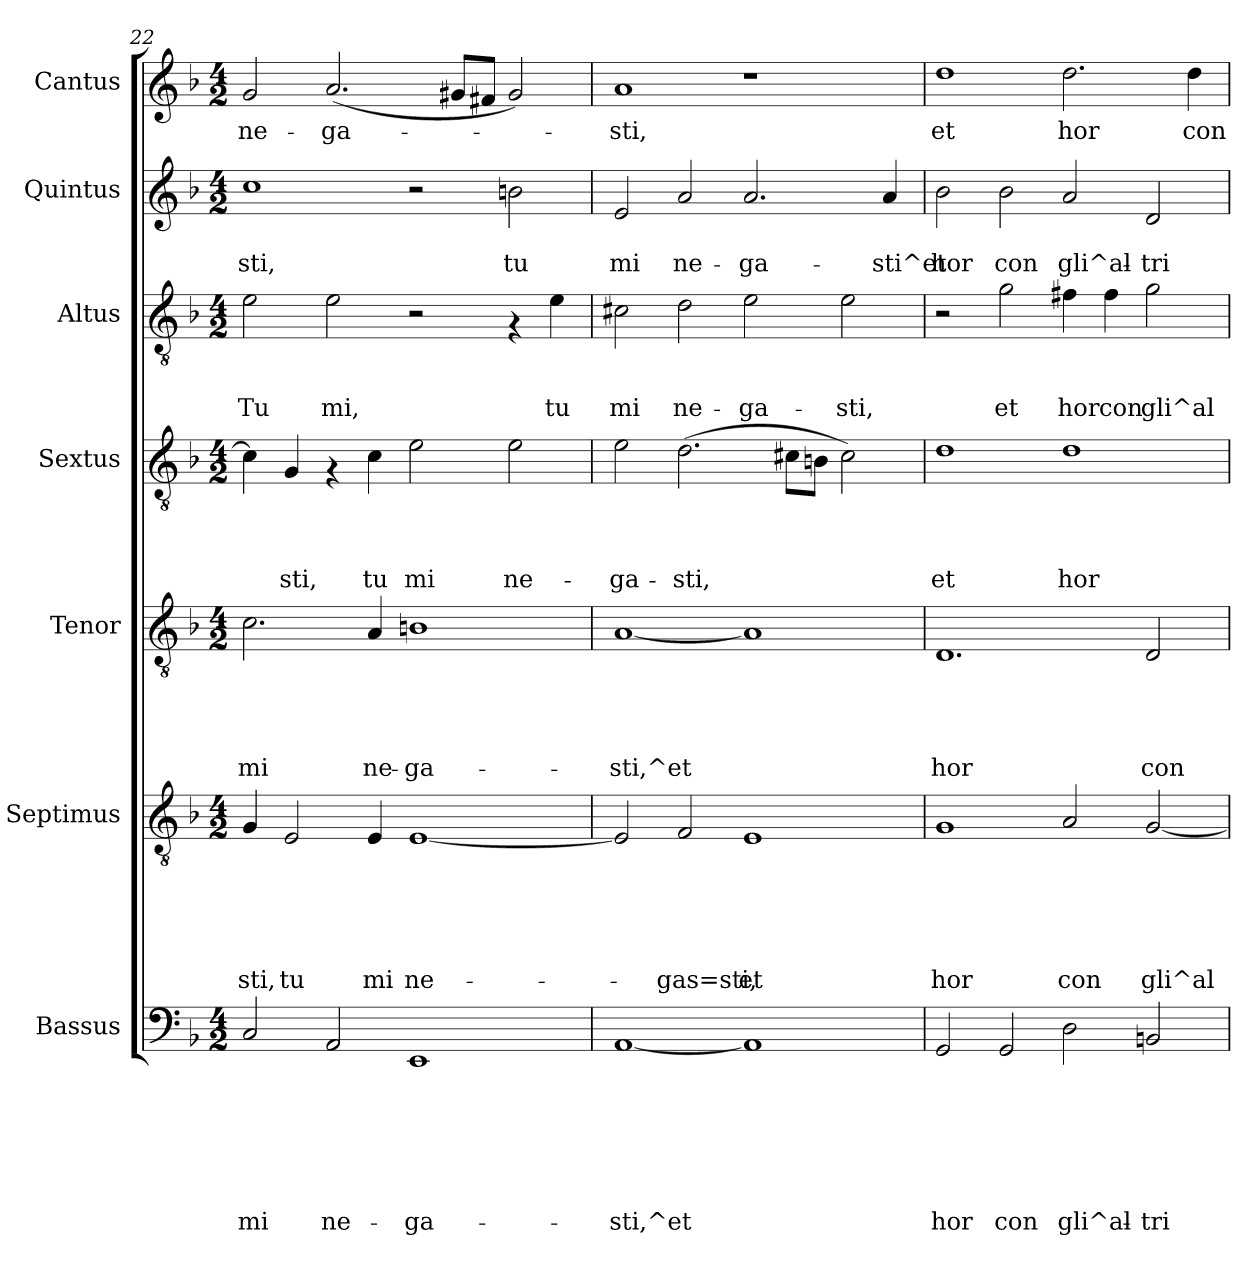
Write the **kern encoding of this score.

**kern	**text	**text	**text	**text	**text	**text	**text	**kern	**text	**text	**text	**text	**text	**text	**kern	**text	**text	**text	**text	**text	**kern	**text	**text	**text	**text	**kern	**text	**text	**text	**kern	**text	**text	**kern	**text
*part7	*part7	*part7	*part7	*part7	*part7	*part7	*part7	*part6	*part6	*part6	*part6	*part6	*part6	*part6	*part5	*part5	*part5	*part5	*part5	*part5	*part4	*part4	*part4	*part4	*part4	*part3	*part3	*part3	*part3	*part2	*part2	*part2	*part1	*part1
*staff7	*staff7	*staff7	*staff7	*staff7	*staff7	*staff7	*staff7	*staff6	*staff6	*staff6	*staff6	*staff6	*staff6	*staff6	*staff5	*staff5	*staff5	*staff5	*staff5	*staff5	*staff4	*staff4	*staff4	*staff4	*staff4	*staff3	*staff3	*staff3	*staff3	*staff2	*staff2	*staff2	*staff1	*staff1
*I"Bassus	*	*	*	*	*	*	*	*I"Septimus	*	*	*	*	*	*	*I"Tenor	*	*	*	*	*	*I"Sextus	*	*	*	*	*I"Altus	*	*	*	*I"Quintus	*	*	*I"Cantus	*
*clefF4	*	*	*	*	*	*	*	*clefGv2	*	*	*	*	*	*	*clefGv2	*	*	*	*	*	*clefGv2	*	*	*	*	*clefGv2	*	*	*	*clefG2	*	*	*clefG2	*
*k[b-]	*	*	*	*	*	*	*	*k[b-]	*	*	*	*	*	*	*k[b-]	*	*	*	*	*	*k[b-]	*	*	*	*	*k[b-]	*	*	*	*k[b-]	*	*	*k[b-]	*
*F:	*	*	*	*	*	*	*	*F:	*	*	*	*	*	*	*F:	*	*	*	*	*	*F:	*	*	*	*	*F:	*	*	*	*F:	*	*	*F:	*
*M4/2	*	*	*	*	*	*	*	*M4/2	*	*	*	*	*	*	*M4/2	*	*	*	*	*	*M4/2	*	*	*	*	*M4/2	*	*	*	*M4/2	*	*	*M4/2	*
=22	=22	=22	=22	=22	=22	=22	=22	=22	=22	=22	=22	=22	=22	=22	=22	=22	=22	=22	=22	=22	=22	=22	=22	=22	=22	=22	=22	=22	=22	=22	=22	=22	=22	=22
!	!	!	!	!	!	!	!LO:LY:b	!	!	!	!	!	!	!LO:LY:b	!	!	!	!	!	!LO:LY:b	!	!	!	!	!	!	!	!	!LO:LY:b	!	!	!LO:LY:b	!	!LO:LY:b
2C/	.	.	.	.	.	.	mi	4G/	.	.	.	.	.	-sti,	2.c\	.	.	.	.	mi	4c\]	.	.	.	.	2e\	.	.	Tu	1cc	.	-sti,	2g/	ne-
!	!	!	!	!	!	!	!	!	!	!	!	!	!	!LO:LY:b	!	!	!	!	!	!	!	!	!	!	!LO:LY:b	!	!	!	!	!	!	!	!	!
.	.	.	.	.	.	.	.	2E/	.	.	.	.	.	tu	.	.	.	.	.	.	4G/	.	.	.	-sti,	.	.	.	.	.	.	.	.	.
!	!	!	!	!	!	!	!LO:LY:b	!	!	!	!	!	!	!	!	!	!	!	!	!	!	!	!	!	!	!	!	!	!LO:LY:b	!	!	!	!	!LO:LY:b
2AA/	.	.	.	.	.	.	ne-	.	.	.	.	.	.	.	.	.	.	.	.	.	4rF	.	.	.	.	2e\	.	.	mi,	.	.	.	(<2.a/	-ga-
!	!	!	!	!	!	!	!	!	!	!	!	!	!	!LO:LY:b	!	!	!	!	!	!LO:LY:b	!	!	!	!	!LO:LY:b	!	!	!	!	!	!	!	!	!
.	.	.	.	.	.	.	.	4E/	.	.	.	.	.	mi	4A/	.	.	.	.	ne-	4c\	.	.	.	tu	.	.	.	.	.	.	.	.	.
!	!	!	!	!	!	!	!LO:LY:b	!	!	!	!	!	!	!LO:LY:b	!	!	!	!	!	!LO:LY:b	!	!	!	!	!LO:LY:b	!	!	!	!	!	!	!	!	!
1EE	.	.	.	.	.	.	-ga-	[<1E	.	.	.	.	.	ne-	1Bn	.	.	.	.	-ga-	2e\	.	.	.	mi	2r	.	.	.	2r	.	.	.	.
.	.	.	.	.	.	.	.	.	.	.	.	.	.	.	.	.	.	.	.	.	.	.	.	.	.	.	.	.	.	.	.	.	8g#X/L	.
.	.	.	.	.	.	.	.	.	.	.	.	.	.	.	.	.	.	.	.	.	.	.	.	.	.	.	.	.	.	.	.	.	8f#X/J	.
!	!	!	!	!	!	!	!	!	!	!	!	!	!	!	!	!	!	!	!	!	!	!	!	!	!LO:LY:b	!	!	!	!	!	!	!LO:LY:b	!	!
.	.	.	.	.	.	.	.	.	.	.	.	.	.	.	.	.	.	.	.	.	2e\	.	.	.	ne-	4rF	.	.	.	2bn\	.	tu	2g#/)	.
!	!	!	!	!	!	!	!	!	!	!	!	!	!	!	!	!	!	!	!	!	!	!	!	!	!	!	!	!	!LO:LY:b	!	!	!	!	!
.	.	.	.	.	.	.	.	.	.	.	.	.	.	.	.	.	.	.	.	.	.	.	.	.	.	4e\	.	.	tu	.	.	.	.	.
=23	=23	=23	=23	=23	=23	=23	=23	=23	=23	=23	=23	=23	=23	=23	=23	=23	=23	=23	=23	=23	=23	=23	=23	=23	=23	=23	=23	=23	=23	=23	=23	=23	=23	=23
!	!	!	!	!	!	!	!LO:LY:b	!	!	!	!	!	!	!	!	!	!	!	!	!LO:LY:b	!	!	!	!	!LO:LY:b	!	!	!	!LO:LY:b	!	!	!LO:LY:b	!	!LO:LY:b
[<1AA	.	.	.	.	.	.	-sti,^et	2E/]	.	.	.	.	.	.	[<1A	.	.	.	.	-sti,^et	2e\	.	.	.	-ga-	2c#X\	.	.	mi	2e/	.	mi	1a	-sti,
!	!	!	!	!	!	!	!	!	!	!	!	!	!	!LO:LY:b	!	!	!	!	!	!	!	!	!	!	!LO:LY:b	!	!	!	!LO:LY:b	!	!	!LO:LY:b	!	!
.	.	.	.	.	.	.	.	2F/	.	.	.	.	.	-gas=sti,	.	.	.	.	.	.	(>2.d\	.	.	.	-sti,	2d\	.	.	ne-	2a/	.	ne-	.	.
!	!	!	!	!	!	!	!	!	!	!	!	!	!	!LO:LY:b	!	!	!	!	!	!	!	!	!	!	!	!	!	!	!LO:LY:b	!	!	!LO:LY:b	!	!
1AA]	.	.	.	.	.	.	.	1E	.	.	.	.	.	et	1A]	.	.	.	.	.	.	.	.	.	.	2e\	.	.	-ga-	2.a/	.	-ga-	1r	.
.	.	.	.	.	.	.	.	.	.	.	.	.	.	.	.	.	.	.	.	.	8c#X\L	.	.	.	.	.	.	.	.	.	.	.	.	.
.	.	.	.	.	.	.	.	.	.	.	.	.	.	.	.	.	.	.	.	.	8Bn\J	.	.	.	.	.	.	.	.	.	.	.	.	.
!	!	!	!	!	!	!	!	!	!	!	!	!	!	!	!	!	!	!	!	!	!	!	!	!	!	!	!	!	!LO:LY:b	!	!	!	!	!
.	.	.	.	.	.	.	.	.	.	.	.	.	.	.	.	.	.	.	.	.	2c#\)	.	.	.	.	2e\	.	.	-sti,	.	.	.	.	.
!	!	!	!	!	!	!	!	!	!	!	!	!	!	!	!	!	!	!	!	!	!	!	!	!	!	!	!	!	!	!	!	!LO:LY:b	!	!
.	.	.	.	.	.	.	.	.	.	.	.	.	.	.	.	.	.	.	.	.	.	.	.	.	.	.	.	.	.	4a/	.	-sti^et	.	.
=24	=24	=24	=24	=24	=24	=24	=24	=24	=24	=24	=24	=24	=24	=24	=24	=24	=24	=24	=24	=24	=24	=24	=24	=24	=24	=24	=24	=24	=24	=24	=24	=24	=24	=24
!	!	!	!	!	!	!	!LO:LY:b	!	!	!	!	!	!	!LO:LY:b	!	!	!	!	!	!LO:LY:b	!	!	!	!	!LO:LY:b	!	!	!	!	!	!	!LO:LY:b	!	!LO:LY:b
2GG/	.	.	.	.	.	.	hor	1G	.	.	.	.	.	hor	1.D	.	.	.	.	hor	1d	.	.	.	et	2r	.	.	.	2b-\	.	hor	1dd	et
!	!	!	!	!	!	!	!LO:LY:b	!	!	!	!	!	!	!	!	!	!	!	!	!	!	!	!	!	!	!	!	!	!LO:LY:b	!	!	!LO:LY:b	!	!
2GG/	.	.	.	.	.	.	con	.	.	.	.	.	.	.	.	.	.	.	.	.	.	.	.	.	.	2g\	.	.	et	2b-\	.	con	.	.
!	!	!	!	!	!	!	!LO:LY:b	!	!	!	!	!	!	!LO:LY:b	!	!	!	!	!	!	!	!	!	!	!LO:LY:b	!	!	!	!LO:LY:b	!	!	!LO:LY:b	!	!LO:LY:b
2D\	.	.	.	.	.	.	gli^al-	2A/	.	.	.	.	.	con	.	.	.	.	.	.	1d	.	.	.	hor	4f#X\	.	.	hor	2a/	.	gli^al-	2.dd\	hor
!	!	!	!	!	!	!	!	!	!	!	!	!	!	!	!	!	!	!	!	!	!	!	!	!	!	!	!	!	!LO:LY:b	!	!	!	!	!
.	.	.	.	.	.	.	.	.	.	.	.	.	.	.	.	.	.	.	.	.	.	.	.	.	.	4f#\	.	.	con	.	.	.	.	.
!	!	!	!	!	!	!	!LO:LY:b	!	!	!	!	!	!	!LO:LY:b	!	!	!	!	!	!LO:LY:b	!	!	!	!	!	!	!	!	!LO:LY:b	!	!	!LO:LY:b	!	!
2BBn/	.	.	.	.	.	.	-tri	[<2G/	.	.	.	.	.	gli^al-	2D/	.	.	.	.	con	.	.	.	.	.	2g\	.	.	gli^al-	2d/	.	-tri	.	.
!	!	!	!	!	!	!	!	!	!	!	!	!	!	!	!	!	!	!	!	!	!	!	!	!	!	!	!	!	!	!	!	!	!	!LO:LY:b
.	.	.	.	.	.	.	.	.	.	.	.	.	.	.	.	.	.	.	.	.	.	.	.	.	.	.	.	.	.	.	.	.	4dd\	con
=	=	=	=	=	=	=	=	=	=	=	=	=	=	=	=	=	=	=	=	=	=	=	=	=	=	=	=	=	=	=	=	=	=	=
*-	*-	*-	*-	*-	*-	*-	*-	*-	*-	*-	*-	*-	*-	*-	*-	*-	*-	*-	*-	*-	*-	*-	*-	*-	*-	*-	*-	*-	*-	*-	*-	*-	*-	*-
